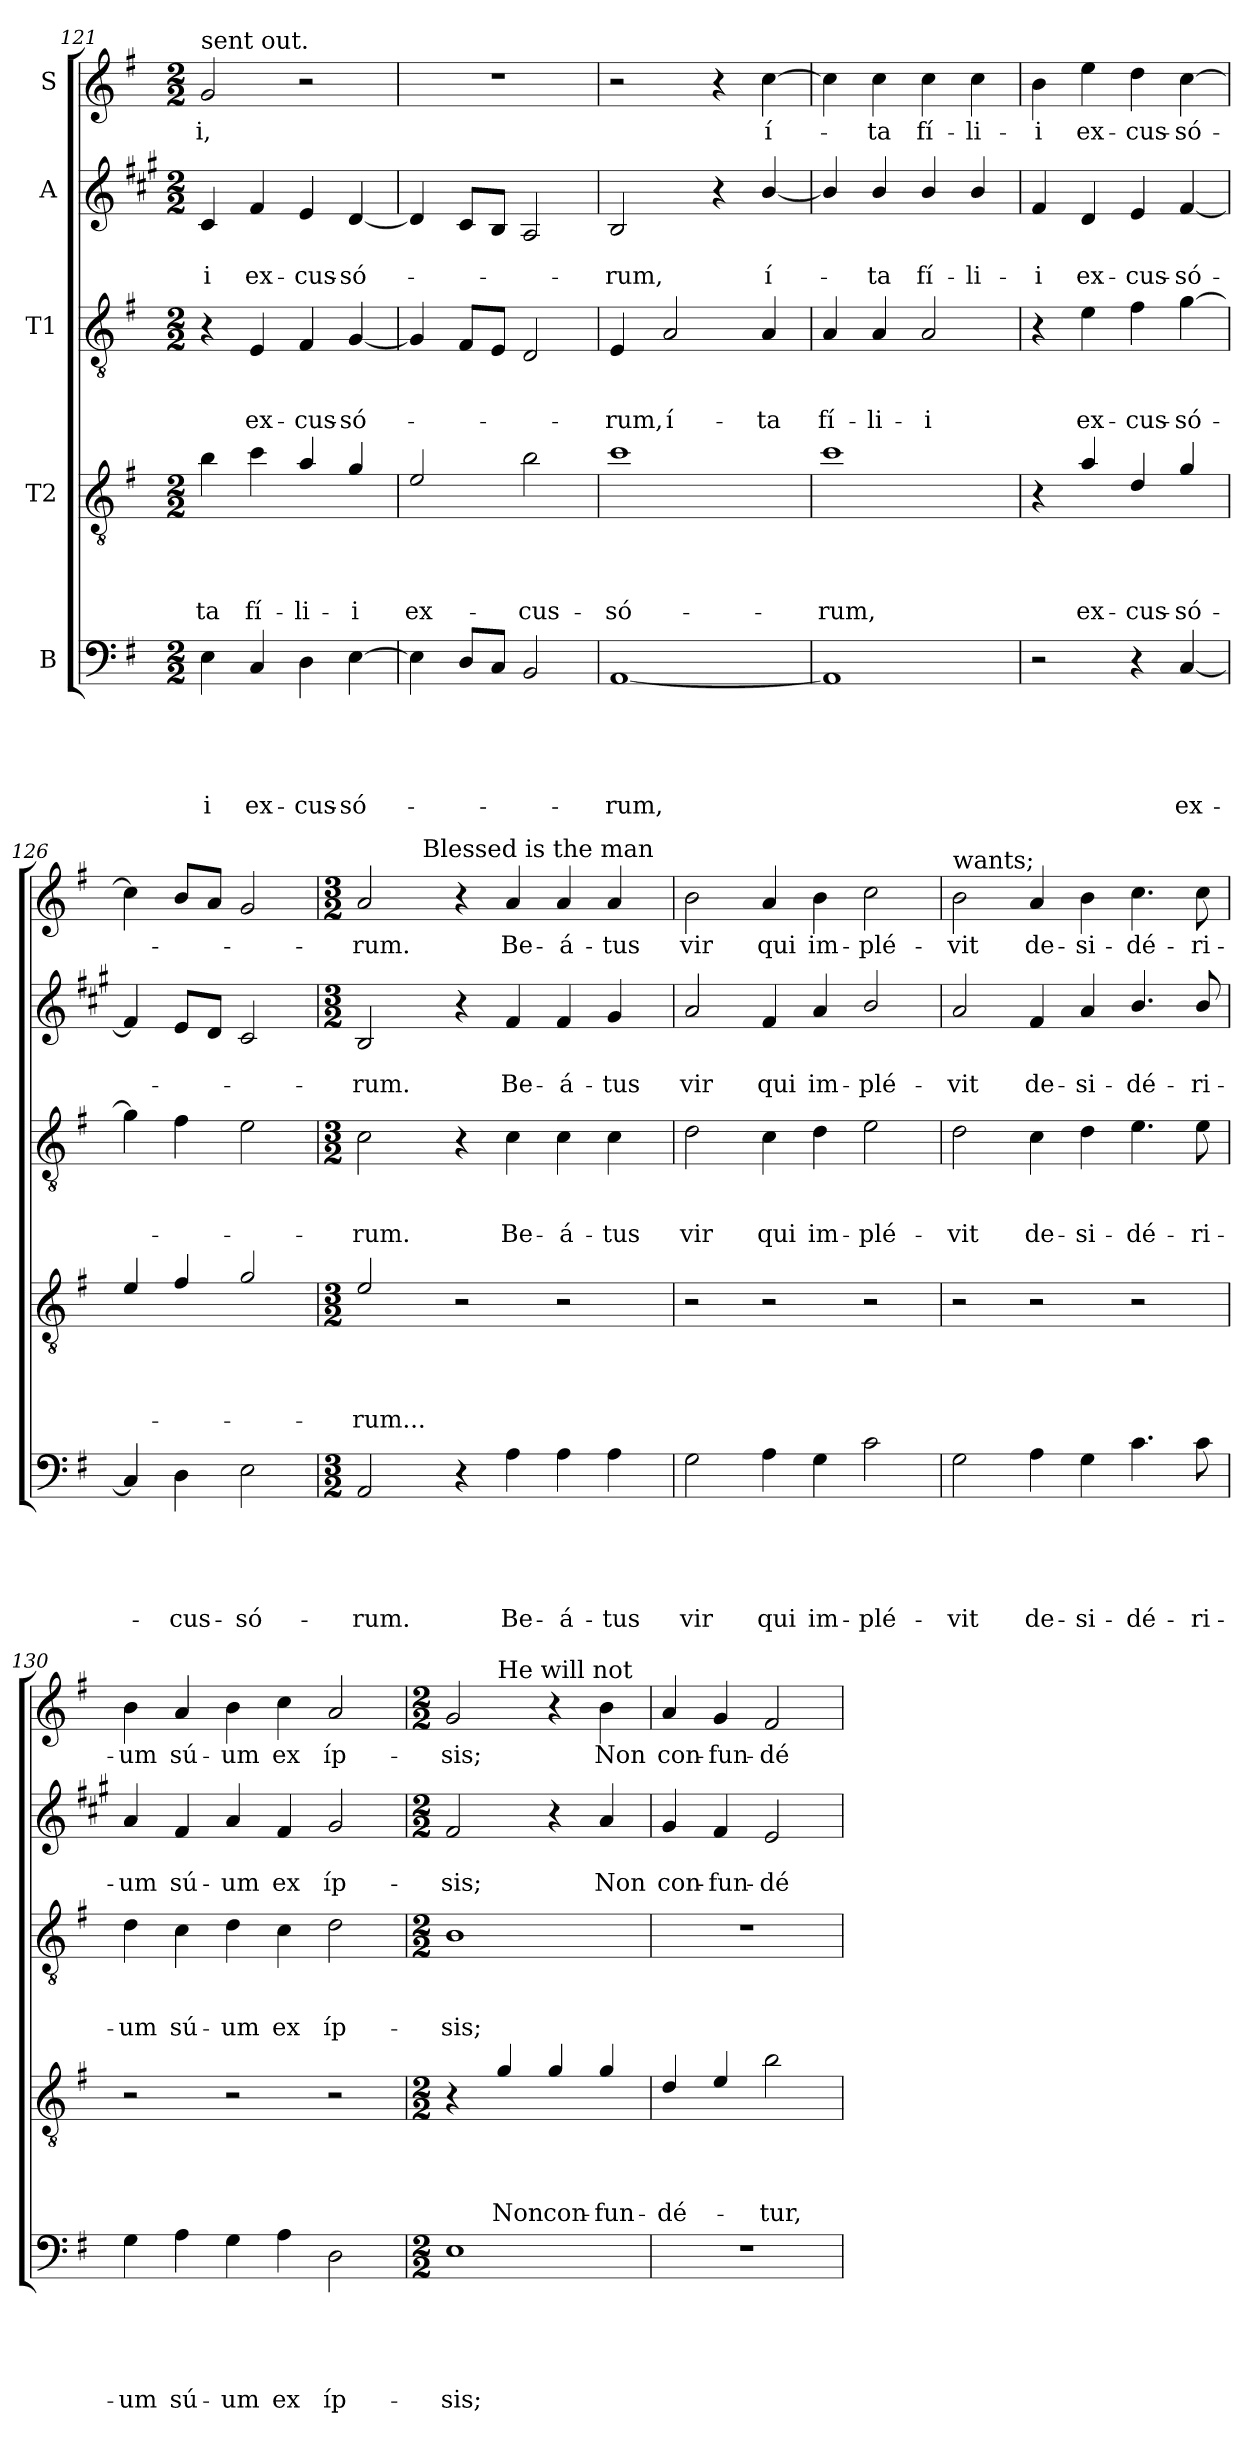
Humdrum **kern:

**kern	**text	**text	**text	**text	**text	**kern	**text	**text	**text	**text	**kern	**text	**text	**text	**kern	**text	**text	**kern	**text
*part5	*part5	*part5	*part5	*part5	*part5	*part4	*part4	*part4	*part4	*part4	*part3	*part3	*part3	*part3	*part2	*part2	*part2	*part1	*part1
*staff5	*staff5	*staff5	*staff5	*staff5	*staff5	*staff4	*staff4	*staff4	*staff4	*staff4	*staff3	*staff3	*staff3	*staff3	*staff2	*staff2	*staff2	*staff1	*staff1
*I"B	*	*	*	*	*	*I"T2	*	*	*	*	*I"T1	*	*	*	*I"A	*	*	*I"S	*
*clefF4	*	*	*	*	*	*clefGv2	*	*	*	*	*clefGv2	*	*	*	*clefG2	*	*	*clefG2	*
*	*	*	*	*	*	*ITrd8c14	*	*	*	*	*	*	*	*	*ITrd1c2	*	*	*	*
*k[f#]	*	*	*	*	*	*k[f#]	*	*	*	*	*k[f#]	*	*	*	*k[f#]	*	*	*k[f#]	*
*G:	*	*	*	*	*	*G:	*	*	*	*	*G:	*	*	*	*G:	*	*	*G:	*
*M2/2	*	*	*	*	*	*M2/2	*	*	*	*	*M2/2	*	*	*	*M2/2	*	*	*M2/2	*
=121	=121	=121	=121	=121	=121	=121	=121	=121	=121	=121	=121	=121	=121	=121	=121	=121	=121	=121	=121
!	!	!	!	!	!	!	!	!	!	!	!	!	!	!	!	!	!	!LO:TX:a:t=sent out.	!
!	!	!	!	!	!LO:LY:b	!	!	!	!	!LO:LY:b	!	!	!	!	!	!	!LO:LY:b	!	!LO:LY:b
4E\	.	.	.	.	-i	4B\	.	.	.	-ta	4r	.	.	.	4B/	.	-i	2g/	-i,
!	!	!	!	!	!LO:LY:b	!	!	!	!	!LO:LY:b	!	!	!	!LO:LY:b	!	!	!LO:LY:b	!	!
4C/	.	.	.	.	ex-	4c\	.	.	.	fí-	4E/	.	.	ex-	4e/	.	ex-	.	.
!	!	!	!	!	!LO:LY:b	!	!	!	!	!LO:LY:b	!	!	!	!LO:LY:b	!	!	!LO:LY:b	!	!
4D\	.	.	.	.	-cus-	4A/	.	.	.	-li-	4F#/	.	.	-cus-	4d/	.	-cus-	2r	.
!	!	!	!	!	!LO:LY:b	!	!	!	!	!LO:LY:b	!	!	!	!LO:LY:b	!	!	!LO:LY:b	!	!
[4E\	.	.	.	.	-só-	4G/	.	.	.	-i	[4G/	.	.	-só-	[4c/	.	-só-	.	.
=122	=122	=122	=122	=122	=122	=122	=122	=122	=122	=122	=122	=122	=122	=122	=122	=122	=122	=122	=122
!	!	!	!	!	!	!	!	!	!	!LO:LY:b	!	!	!	!	!	!	!	!	!
4E\]	.	.	.	.	.	2E/	.	.	.	ex-	4G/]	.	.	.	4c/]	.	.	1r	.
8D/L	.	.	.	.	.	.	.	.	.	.	8F#/L	.	.	.	8B/L	.	.	.	.
8C/J	.	.	.	.	.	.	.	.	.	.	8E/J	.	.	.	8A/J	.	.	.	.
!	!	!	!	!	!	!	!	!	!	!LO:LY:b	!	!	!	!	!	!	!	!	!
2BB/	.	.	.	.	.	2B\	.	.	.	-cus-	2D/	.	.	.	2G/	.	.	.	.
!!LO:PB:g=z
=123	=123	=123	=123	=123	=123	=123	=123	=123	=123	=123	=123	=123	=123	=123	=123	=123	=123	=123	=123
!	!	!	!	!	!LO:LY:b	!	!	!	!	!LO:LY:b	!	!	!	!LO:LY:b	!	!	!LO:LY:b	!	!
[1AA	.	.	.	.	-rum,	1c	.	.	.	-só-	4E/	.	.	-rum,	2A/	.	-rum,	2r	.
!	!	!	!	!	!	!	!	!	!	!	!	!	!	!LO:LY:b	!	!	!	!	!
.	.	.	.	.	.	.	.	.	.	.	2A/	.	.	í-	.	.	.	.	.
.	.	.	.	.	.	.	.	.	.	.	.	.	.	.	4r	.	.	4r	.
!	!	!	!	!	!	!	!	!	!	!	!	!	!	!LO:LY:b	!	!	!LO:LY:b	!	!LO:LY:b
.	.	.	.	.	.	.	.	.	.	.	4A/	.	.	-ta	[4a/	.	í-	[4cc\	í-
=124	=124	=124	=124	=124	=124	=124	=124	=124	=124	=124	=124	=124	=124	=124	=124	=124	=124	=124	=124
!	!	!	!	!	!	!	!	!	!	!LO:LY:b	!	!	!	!LO:LY:b	!	!	!	!	!
1AA]	.	.	.	.	.	1c	.	.	.	-rum,	4A/	.	.	fí-	4a/]	.	.	4cc\]	.
!	!	!	!	!	!	!	!	!	!	!	!	!	!	!LO:LY:b	!	!	!LO:LY:b	!	!LO:LY:b
.	.	.	.	.	.	.	.	.	.	.	4A/	.	.	-li-	4a/	.	-ta	4cc\	-ta
!	!	!	!	!	!	!	!	!	!	!	!	!	!	!LO:LY:b	!	!	!LO:LY:b	!	!LO:LY:b
.	.	.	.	.	.	.	.	.	.	.	2A/	.	.	-i	4a/	.	fí-	4cc\	fí-
!	!	!	!	!	!	!	!	!	!	!	!	!	!	!	!	!	!LO:LY:b	!	!LO:LY:b
.	.	.	.	.	.	.	.	.	.	.	.	.	.	.	4a/	.	-li-	4cc\	-li-
=125	=125	=125	=125	=125	=125	=125	=125	=125	=125	=125	=125	=125	=125	=125	=125	=125	=125	=125	=125
!	!	!	!	!	!	!	!	!	!	!	!	!	!	!	!	!	!LO:LY:b	!	!LO:LY:b
2r	.	.	.	.	.	4r	.	.	.	.	4r	.	.	.	4e/	.	-i	4b\	-i
!	!	!	!	!	!	!	!	!	!	!LO:LY:b	!	!	!	!LO:LY:b	!	!	!LO:LY:b	!	!LO:LY:b
.	.	.	.	.	.	4A/	.	.	.	ex-	4e\	.	.	ex-	4c/	.	ex-	4ee\	ex-
!	!	!	!	!	!	!	!	!	!	!LO:LY:b	!	!	!	!LO:LY:b	!	!	!LO:LY:b	!	!LO:LY:b
4r	.	.	.	.	.	4D/	.	.	.	-cus-	4f#\	.	.	-cus-	4d/	.	-cus-	4dd\	-cus-
!	!	!	!	!	!LO:LY:b	!	!	!	!	!LO:LY:b	!	!	!	!LO:LY:b	!	!	!LO:LY:b	!	!LO:LY:b
[4C/	.	.	.	.	ex-	4G/	.	.	.	-só-	[4g\	.	.	-só-	[4e/	.	-só-	[4cc\	-só-
=126	=126	=126	=126	=126	=126	=126	=126	=126	=126	=126	=126	=126	=126	=126	=126	=126	=126	=126	=126
4C/]	.	.	.	.	.	4E/	.	.	.	.	4g\]	.	.	.	4e/]	.	.	4cc\]	.
!	!	!	!	!	!LO:LY:b	!	!	!	!	!	!	!	!	!	!	!	!	!	!
4D\	.	.	.	.	-cus-	4F#/	.	.	.	.	4f#\	.	.	.	8d/L	.	.	8b/L	.
.	.	.	.	.	.	.	.	.	.	.	.	.	.	.	8c/J	.	.	8a/J	.
!	!	!	!	!	!LO:LY:b	!	!	!	!	!	!	!	!	!	!	!	!	!	!
2E\	.	.	.	.	-só-	2G/	.	.	.	.	2e\	.	.	.	2B/	.	.	2g/	.
=127	=127	=127	=127	=127	=127	=127	=127	=127	=127	=127	=127	=127	=127	=127	=127	=127	=127	=127	=127
*M3/2	*	*	*	*	*	*M3/2	*	*	*	*	*M3/2	*	*	*	*M3/2	*	*	*M3/2	*
!	!	!	!	!	!LO:LY:b	!	!	!	!	!LO:LY:b	!	!	!	!LO:LY:b	!	!	!LO:LY:b	!	!LO:LY:b
*	*	*	*	*	*	*	*	*	*	*	*	*	*	*	*	*	*	*^	*
2AA/	.	.	.	.	-rum.	2E/	.	.	.	-rum...	2c\	.	.	-rum.	2A/	.	-rum.	2a/	4.ryy	-rum.
!	!	!	!	!	!	!	!	!	!	!	!	!	!	!	!	!	!	!	!LO:TX:a:t=Blessed is the man	!
.	.	.	.	.	.	.	.	.	.	.	.	.	.	.	.	.	.	.	1ryy	.
4r	.	.	.	.	.	2r	.	.	.	.	4r	.	.	.	4r	.	.	4r	.	.
!	!	!	!	!	!LO:LY:b	!	!	!	!	!	!	!	!	!LO:LY:b	!	!	!LO:LY:b	!	!	!LO:LY:b
4A\	.	.	.	.	Be-	.	.	.	.	.	4c\	.	.	Be-	4e/	.	Be-	4a/	.	Be-
!	!	!	!	!	!LO:LY:b	!	!	!	!	!	!	!	!	!LO:LY:b	!	!	!LO:LY:b	!	!	!LO:LY:b
4A\	.	.	.	.	-á-	2r	.	.	.	.	4c\	.	.	-á-	4e/	.	-á-	4a/	.	-á-
!	!	!	!	!	!LO:LY:b	!	!	!	!	!	!	!	!	!LO:LY:b	!	!	!LO:LY:b	!	!	!LO:LY:b
4A\	.	.	.	.	-tus	.	.	.	.	.	4c\	.	.	-tus	4f#/	.	-tus	4a/	.	-tus
.	.	.	.	.	.	.	.	.	.	.	.	.	.	.	.	.	.	.	8ryy	.
!!LO:LB:g=z
=128	=128	=128	=128	=128	=128	=128	=128	=128	=128	=128	=128	=128	=128	=128	=128	=128	=128	=128	=128	=128
!	!	!	!	!	!	!	!	!	!	!	!	!	!	!	!	!	!	!LO:TX:a:t=who has all of them he	!	!
!	!	!	!	!	!LO:LY:b	!	!	!	!	!	!	!	!	!LO:LY:b	!	!	!LO:LY:b	!	!	!LO:LY:b
*	*	*	*	*	*	*	*	*	*	*	*	*	*	*	*	*	*	*v	*v	*
2G\	.	.	.	.	vir	2r	.	.	.	.	2d\	.	.	vir	2g/	.	vir	2b\	vir
!	!	!	!	!	!LO:LY:b	!	!	!	!	!	!	!	!	!LO:LY:b	!	!	!LO:LY:b	!	!LO:LY:b
4A\	.	.	.	.	qui	2r	.	.	.	.	4c\	.	.	qui	4e/	.	qui	4a/	qui
!	!	!	!	!	!LO:LY:b	!	!	!	!	!	!	!	!	!LO:LY:b	!	!	!LO:LY:b	!	!LO:LY:b
4G\	.	.	.	.	im-	.	.	.	.	.	4d\	.	.	im-	4g/	.	im-	4b\	im-
!	!	!	!	!	!LO:LY:b	!	!	!	!	!	!	!	!	!LO:LY:b	!	!	!LO:LY:b	!	!LO:LY:b
2c\	.	.	.	.	-plé-	2r	.	.	.	.	2e\	.	.	-plé-	2a/	.	-plé-	2cc\	-plé-
=129	=129	=129	=129	=129	=129	=129	=129	=129	=129	=129	=129	=129	=129	=129	=129	=129	=129	=129	=129
!	!	!	!	!	!	!	!	!	!	!	!	!	!	!	!	!	!	!LO:TX:a:t=wants;	!
!	!	!	!	!	!LO:LY:b	!	!	!	!	!	!	!	!	!LO:LY:b	!	!	!LO:LY:b	!	!LO:LY:b
2G\	.	.	.	.	-vit	2r	.	.	.	.	2d\	.	.	-vit	2g/	.	-vit	2b\	-vit
!	!	!	!	!	!LO:LY:b	!	!	!	!	!	!	!	!	!LO:LY:b	!	!	!LO:LY:b	!	!LO:LY:b
4A\	.	.	.	.	de-	2r	.	.	.	.	4c\	.	.	de-	4e/	.	de-	4a/	de-
!	!	!	!	!	!LO:LY:b	!	!	!	!	!	!	!	!	!LO:LY:b	!	!	!LO:LY:b	!	!LO:LY:b
4G\	.	.	.	.	-si-	.	.	.	.	.	4d\	.	.	-si-	4g/	.	-si-	4b\	-si-
!	!	!	!	!	!LO:LY:b	!	!	!	!	!	!	!	!	!LO:LY:b	!	!	!LO:LY:b	!	!LO:LY:b
4.c\	.	.	.	.	-dé-	2r	.	.	.	.	4.e\	.	.	-dé-	4.a/	.	-dé-	4.cc\	-dé-
!	!	!	!	!	!LO:LY:b	!	!	!	!	!	!	!	!	!LO:LY:b	!	!	!LO:LY:b	!	!LO:LY:b
8c\	.	.	.	.	-ri-	.	.	.	.	.	8e\	.	.	-ri-	8a/	.	-ri-	8cc\	-ri-
=130	=130	=130	=130	=130	=130	=130	=130	=130	=130	=130	=130	=130	=130	=130	=130	=130	=130	=130	=130
!	!	!	!	!	!LO:LY:b	!	!	!	!	!	!	!	!	!LO:LY:b	!	!	!LO:LY:b	!	!LO:LY:b
4G\	.	.	.	.	-um	2r	.	.	.	.	4d\	.	.	-um	4g/	.	-um	4b\	-um
!	!	!	!	!	!LO:LY:b	!	!	!	!	!	!	!	!	!LO:LY:b	!	!	!LO:LY:b	!	!LO:LY:b
4A\	.	.	.	.	sú-	.	.	.	.	.	4c\	.	.	sú-	4e/	.	sú-	4a/	sú-
!	!	!	!	!	!LO:LY:b	!	!	!	!	!	!	!	!	!LO:LY:b	!	!	!LO:LY:b	!	!LO:LY:b
4G\	.	.	.	.	-um	2r	.	.	.	.	4d\	.	.	-um	4g/	.	-um	4b\	-um
!	!	!	!	!	!LO:LY:b	!	!	!	!	!	!	!	!	!LO:LY:b	!	!	!LO:LY:b	!	!LO:LY:b
4A\	.	.	.	.	ex	.	.	.	.	.	4c\	.	.	ex	4e/	.	ex	4cc\	ex
!	!	!	!	!	!LO:LY:b	!	!	!	!	!	!	!	!	!LO:LY:b	!	!	!LO:LY:b	!	!LO:LY:b
2D\	.	.	.	.	íp-	2r	.	.	.	.	2d\	.	.	íp-	2f#/	.	íp-	2a/	íp-
=131	=131	=131	=131	=131	=131	=131	=131	=131	=131	=131	=131	=131	=131	=131	=131	=131	=131	=131	=131
*M2/2	*	*	*	*	*	*M2/2	*	*	*	*	*M2/2	*	*	*	*M2/2	*	*	*M2/2	*
!	!	!	!	!	!LO:LY:b	!	!	!	!	!	!	!	!	!LO:LY:b	!	!	!LO:LY:b	!	!LO:LY:b
*	*	*	*	*	*	*	*	*	*	*	*	*	*	*	*	*	*	*^	*
1E	.	.	.	.	-sis;	4r	.	.	.	.	1B	.	.	-sis;	2e/	.	-sis;	2g/	4ryy	-sis;
!	!	!	!	!	!	!	!	!	!	!	!	!	!	!	!	!	!	!	!LO:TX:a:t=He will not	!
!	!	!	!	!	!	!	!	!	!	!LO:LY:b	!	!	!	!	!	!	!	!	!	!
.	.	.	.	.	.	4G/	.	.	.	Non	.	.	.	.	.	.	.	.	2.ryy	.
!	!	!	!	!	!	!	!	!	!	!LO:LY:b	!	!	!	!	!	!	!	!	!	!
.	.	.	.	.	.	4G/	.	.	.	con-	.	.	.	.	4r	.	.	4r	.	.
!	!	!	!	!	!	!	!	!	!	!LO:LY:b	!	!	!	!	!	!	!LO:LY:b	!	!	!LO:LY:b
.	.	.	.	.	.	4G/	.	.	.	-fun-	.	.	.	.	4g/	.	Non	4b\	.	Non
=132	=132	=132	=132	=132	=132	=132	=132	=132	=132	=132	=132	=132	=132	=132	=132	=132	=132	=132	=132	=132
!	!	!	!	!	!	!	!	!	!	!	!	!	!	!	!	!	!	!LO:TX:a:t=be confounded	!	!
!	!	!	!	!	!	!	!	!	!	!LO:LY:b	!	!	!	!	!	!	!LO:LY:b	!	!	!LO:LY:b
*	*	*	*	*	*	*	*	*	*	*	*	*	*	*	*	*	*	*v	*v	*
1r	.	.	.	.	.	4D/	.	.	.	-dé-	1r	.	.	.	4f#/	.	con-	4a/	con-
!	!	!	!	!	!	!	!	!	!	!	!	!	!	!	!	!	!LO:LY:b	!	!LO:LY:b
.	.	.	.	.	.	4E/	.	.	.	.	.	.	.	.	4e/	.	-fun-	4g/	-fun-
!	!	!	!	!	!	!	!	!	!	!LO:LY:b	!	!	!	!	!	!	!LO:LY:b	!	!LO:LY:b
.	.	.	.	.	.	2B\	.	.	.	-tur,	.	.	.	.	2d/	.	-dé-	2f#/	-dé-
=	=	=	=	=	=	=	=	=	=	=	=	=	=	=	=	=	=	=	=
*-	*-	*-	*-	*-	*-	*-	*-	*-	*-	*-	*-	*-	*-	*-	*-	*-	*-	*-	*-
